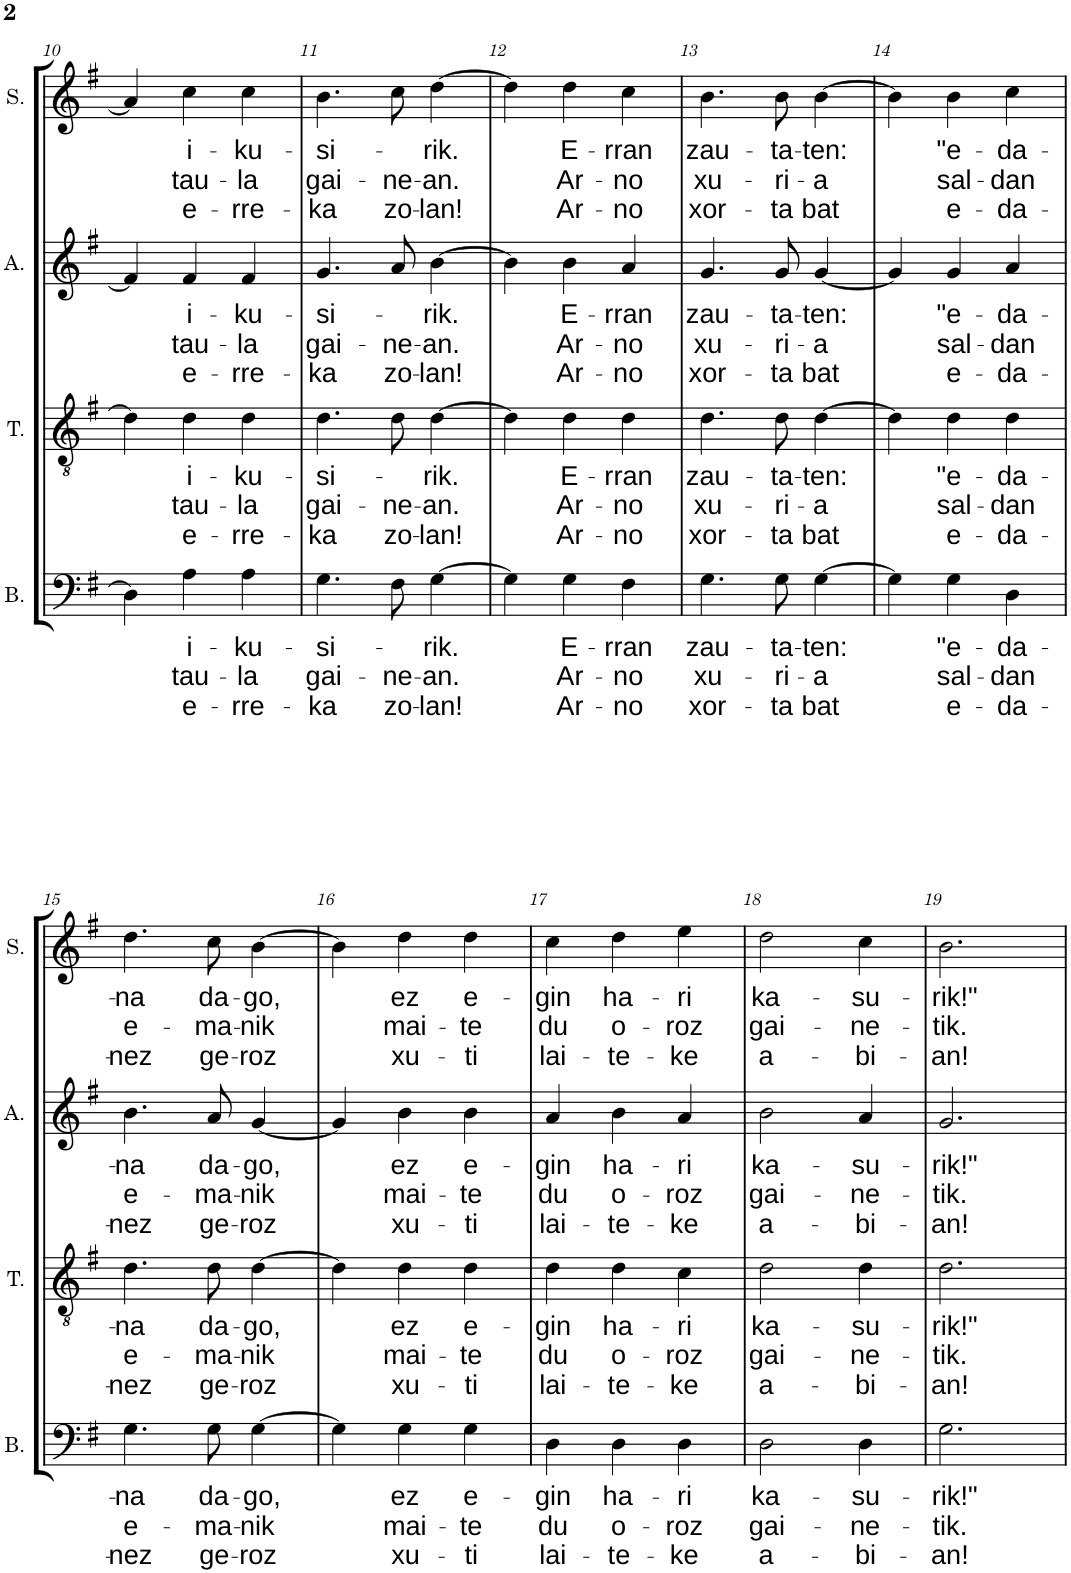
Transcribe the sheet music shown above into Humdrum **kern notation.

**kern	**text	**text	**text	**kern	**text	**text	**text	**kern	**text	**text	**text	**kern	**text	**text	**text
*part4	*part4	*part4	*part4	*part3	*part3	*part3	*part3	*part2	*part2	*part2	*part2	*part1	*part1	*part1	*part1
*staff4	*staff4	*staff4	*staff4	*staff3	*staff3	*staff3	*staff3	*staff2	*staff2	*staff2	*staff2	*staff1	*staff1	*staff1	*staff1
*I"Basse	*	*	*	*I"Ténor	*	*	*	*I"Alto	*	*	*	*I"Soprano	*	*	*
*I'B.	*	*	*	*I'T.	*	*	*	*I'A.	*	*	*	*I'S.	*	*	*
!!LO:PB:g=z
*clefF4	*	*	*	*clefGv2	*	*	*	*clefG2	*	*	*	*clefG2	*	*	*
*k[f#]	*	*	*	*k[f#]	*	*	*	*k[f#]	*	*	*	*k[f#]	*	*	*
*M3/4	*	*	*	*M3/4	*	*	*	*M3/4	*	*	*	*M3/4	*	*	*
=10	=10	=10	=10	=10	=10	=10	=10	=10	=10	=10	=10	=10	=10	=10	=10
4D\]	.	.	.	4d\]	.	.	.	4f#/]	.	.	.	4a/]	.	.	.
!	!LO:LY:b	!LO:LY:b	!LO:LY:b	!	!LO:LY:b	!LO:LY:b	!LO:LY:b	!	!LO:LY:b	!LO:LY:b	!LO:LY:b	!	!LO:LY:b	!LO:LY:b	!LO:LY:b
4A\	i-	tau-	e-	4d\	i-	tau-	e-	4f#/	i-	tau-	e-	4cc\	i-	tau-	e-
!	!LO:LY:b	!LO:LY:b	!LO:LY:b	!	!LO:LY:b	!LO:LY:b	!LO:LY:b	!	!LO:LY:b	!LO:LY:b	!LO:LY:b	!	!LO:LY:b	!LO:LY:b	!LO:LY:b
4A\	-ku-	-la	-rre-	4d\	-ku-	-la	-rre-	4f#/	-ku-	-la	-rre-	4cc\	-ku-	-la	-rre-
=11	=11	=11	=11	=11	=11	=11	=11	=11	=11	=11	=11	=11	=11	=11	=11
!	!LO:LY:b	!LO:LY:b	!LO:LY:b	!	!LO:LY:b	!LO:LY:b	!LO:LY:b	!	!LO:LY:b	!LO:LY:b	!LO:LY:b	!	!LO:LY:b	!LO:LY:b	!LO:LY:b
4.G\	-si-	gai-	-ka	4.d\	-si-	gai-	-ka	4.g/	-si-	gai-	-ka	4.b\	-si-	gai-	-ka
!	!	!LO:LY:b	!LO:LY:b	!	!	!LO:LY:b	!LO:LY:b	!	!	!LO:LY:b	!LO:LY:b	!	!	!LO:LY:b	!LO:LY:b
8F#\	.	-ne-	zo-	8d\	.	-ne-	zo-	8a/	.	-ne-	zo-	8cc\	.	-ne-	zo-
!	!LO:LY:b	!LO:LY:b	!LO:LY:b	!	!LO:LY:b	!LO:LY:b	!LO:LY:b	!	!LO:LY:b	!LO:LY:b	!LO:LY:b	!	!LO:LY:b	!LO:LY:b	!LO:LY:b
[4G\	-rik.	-an.	-lan!	[4d\	-rik.	-an.	-lan!	[4b\	-rik.	-an.	-lan!	[4dd\	-rik.	-an.	-lan!
=12	=12	=12	=12	=12	=12	=12	=12	=12	=12	=12	=12	=12	=12	=12	=12
4G\]	.	.	.	4d\]	.	.	.	4b\]	.	.	.	4dd\]	.	.	.
!	!LO:LY:b	!LO:LY:b	!LO:LY:b	!	!LO:LY:b	!LO:LY:b	!LO:LY:b	!	!LO:LY:b	!LO:LY:b	!LO:LY:b	!	!LO:LY:b	!LO:LY:b	!LO:LY:b
4G\	E-	Ar-	Ar-	4d\	E-	Ar-	Ar-	4b\	E-	Ar-	Ar-	4dd\	E-	Ar-	Ar-
!	!LO:LY:b	!LO:LY:b	!LO:LY:b	!	!LO:LY:b	!LO:LY:b	!LO:LY:b	!	!LO:LY:b	!LO:LY:b	!LO:LY:b	!	!LO:LY:b	!LO:LY:b	!LO:LY:b
4F#\	-rran	-no	-no	4d\	-rran	-no	-no	4a/	-rran	-no	-no	4cc\	-rran	-no	-no
=13	=13	=13	=13	=13	=13	=13	=13	=13	=13	=13	=13	=13	=13	=13	=13
!	!LO:LY:b	!LO:LY:b	!LO:LY:b	!	!LO:LY:b	!LO:LY:b	!LO:LY:b	!	!LO:LY:b	!LO:LY:b	!LO:LY:b	!	!LO:LY:b	!LO:LY:b	!LO:LY:b
4.G\	zau-	xu-	xor-	4.d\	zau-	xu-	xor-	4.g/	zau-	xu-	xor-	4.b\	zau-	xu-	xor-
!	!LO:LY:b	!LO:LY:b	!LO:LY:b	!	!LO:LY:b	!LO:LY:b	!LO:LY:b	!	!LO:LY:b	!LO:LY:b	!LO:LY:b	!	!LO:LY:b	!LO:LY:b	!LO:LY:b
8G\	-ta-	-ri-	-ta	8d\	-ta-	-ri-	-ta	8g/	-ta-	-ri-	-ta	8b\	-ta-	-ri-	-ta
!	!LO:LY:b	!LO:LY:b	!LO:LY:b	!	!LO:LY:b	!LO:LY:b	!LO:LY:b	!	!LO:LY:b	!LO:LY:b	!LO:LY:b	!	!LO:LY:b	!LO:LY:b	!LO:LY:b
[4G\	-ten:	-a	bat	[4d\	-ten:	-a	bat	[4g/	-ten:	-a	bat	[4b\	-ten:	-a	bat
=14	=14	=14	=14	=14	=14	=14	=14	=14	=14	=14	=14	=14	=14	=14	=14
4G\]	.	.	.	4d\]	.	.	.	4g/]	.	.	.	4b\]	.	.	.
!	!LO:LY:b	!LO:LY:b	!LO:LY:b	!	!LO:LY:b	!LO:LY:b	!LO:LY:b	!	!LO:LY:b	!LO:LY:b	!LO:LY:b	!	!LO:LY:b	!LO:LY:b	!LO:LY:b
4G\	"e-	sal-	e-	4d\	"e-	sal-	e-	4g/	"e-	sal-	e-	4b\	"e-	sal-	e-
!	!LO:LY:b	!LO:LY:b	!LO:LY:b	!	!LO:LY:b	!LO:LY:b	!LO:LY:b	!	!LO:LY:b	!LO:LY:b	!LO:LY:b	!	!LO:LY:b	!LO:LY:b	!LO:LY:b
4D\	-da-	-dan	-da-	4d\	-da-	-dan	-da-	4a/	-da-	-dan	-da-	4cc\	-da-	-dan	-da-
!!LO:LB:g=z
=15	=15	=15	=15	=15	=15	=15	=15	=15	=15	=15	=15	=15	=15	=15	=15
!	!LO:LY:b	!LO:LY:b	!LO:LY:b	!	!LO:LY:b	!LO:LY:b	!LO:LY:b	!	!LO:LY:b	!LO:LY:b	!LO:LY:b	!	!LO:LY:b	!LO:LY:b	!LO:LY:b
4.G\	-na	e-	-nez	4.d\	-na	e-	-nez	4.b\	-na	e-	-nez	4.dd\	-na	e-	-nez
!	!LO:LY:b	!LO:LY:b	!LO:LY:b	!	!LO:LY:b	!LO:LY:b	!LO:LY:b	!	!LO:LY:b	!LO:LY:b	!LO:LY:b	!	!LO:LY:b	!LO:LY:b	!LO:LY:b
8G\	da-	-ma-	ge-	8d\	da-	-ma-	ge-	8a/	da-	-ma-	ge-	8cc\	da-	-ma-	ge-
!	!LO:LY:b	!LO:LY:b	!LO:LY:b	!	!LO:LY:b	!LO:LY:b	!LO:LY:b	!	!LO:LY:b	!LO:LY:b	!LO:LY:b	!	!LO:LY:b	!LO:LY:b	!LO:LY:b
[4G\	-go,	-nik	-roz	[4d\	-go,	-nik	-roz	[4g/	-go,	-nik	-roz	[4b\	-go,	-nik	-roz
=16	=16	=16	=16	=16	=16	=16	=16	=16	=16	=16	=16	=16	=16	=16	=16
4G\]	.	.	.	4d\]	.	.	.	4g/]	.	.	.	4b\]	.	.	.
!	!LO:LY:b	!LO:LY:b	!LO:LY:b	!	!LO:LY:b	!LO:LY:b	!LO:LY:b	!	!LO:LY:b	!LO:LY:b	!LO:LY:b	!	!LO:LY:b	!LO:LY:b	!LO:LY:b
4G\	ez	mai-	xu-	4d\	ez	mai-	xu-	4b\	ez	mai-	xu-	4dd\	ez	mai-	xu-
!	!LO:LY:b	!LO:LY:b	!LO:LY:b	!	!LO:LY:b	!LO:LY:b	!LO:LY:b	!	!LO:LY:b	!LO:LY:b	!LO:LY:b	!	!LO:LY:b	!LO:LY:b	!LO:LY:b
4G\	e-	-te	-ti	4d\	e-	-te	-ti	4b\	e-	-te	-ti	4dd\	e-	-te	-ti
=17	=17	=17	=17	=17	=17	=17	=17	=17	=17	=17	=17	=17	=17	=17	=17
!	!LO:LY:b	!LO:LY:b	!LO:LY:b	!	!LO:LY:b	!LO:LY:b	!LO:LY:b	!	!LO:LY:b	!LO:LY:b	!LO:LY:b	!	!LO:LY:b	!LO:LY:b	!LO:LY:b
4D\	-gin	du	lai-	4d\	-gin	du	lai-	4a/	-gin	du	lai-	4cc\	-gin	du	lai-
!	!LO:LY:b	!LO:LY:b	!LO:LY:b	!	!LO:LY:b	!LO:LY:b	!LO:LY:b	!	!LO:LY:b	!LO:LY:b	!LO:LY:b	!	!LO:LY:b	!LO:LY:b	!LO:LY:b
4D\	ha-	o-	-te-	4d\	ha-	o-	-te-	4b\	ha-	o-	-te-	4dd\	ha-	o-	-te-
!	!LO:LY:b	!LO:LY:b	!LO:LY:b	!	!LO:LY:b	!LO:LY:b	!LO:LY:b	!	!LO:LY:b	!LO:LY:b	!LO:LY:b	!	!LO:LY:b	!LO:LY:b	!LO:LY:b
4D\	-ri	-roz	-ke	4c\	-ri	-roz	-ke	4a/	-ri	-roz	-ke	4ee\	-ri	-roz	-ke
=18	=18	=18	=18	=18	=18	=18	=18	=18	=18	=18	=18	=18	=18	=18	=18
!	!LO:LY:b	!LO:LY:b	!LO:LY:b	!	!LO:LY:b	!LO:LY:b	!LO:LY:b	!	!LO:LY:b	!LO:LY:b	!LO:LY:b	!	!LO:LY:b	!LO:LY:b	!LO:LY:b
2D\	ka-	gai-	a-	2d\	ka-	gai-	a-	2b\	ka-	gai-	a-	2dd\	ka-	gai-	a-
!	!LO:LY:b	!LO:LY:b	!LO:LY:b	!	!LO:LY:b	!LO:LY:b	!LO:LY:b	!	!LO:LY:b	!LO:LY:b	!LO:LY:b	!	!LO:LY:b	!LO:LY:b	!LO:LY:b
4D\	-su-	-ne-	-bi-	4d\	-su-	-ne-	-bi-	4a/	-su-	-ne-	-bi-	4cc\	-su-	-ne-	-bi-
=19	=19	=19	=19	=19	=19	=19	=19	=19	=19	=19	=19	=19	=19	=19	=19
!	!LO:LY:b	!LO:LY:b	!LO:LY:b	!	!LO:LY:b	!LO:LY:b	!LO:LY:b	!	!LO:LY:b	!LO:LY:b	!LO:LY:b	!	!LO:LY:b	!LO:LY:b	!LO:LY:b
2.G\	-rik!"	-tik.	-an!	2.d\	-rik!"	-tik.	-an!	2.g/	-rik!"	-tik.	-an!	2.b\	-rik!"	-tik.	-an!
=	=	=	=	=	=	=	=	=	=	=	=	=	=	=	=
*-	*-	*-	*-	*-	*-	*-	*-	*-	*-	*-	*-	*-	*-	*-	*-
